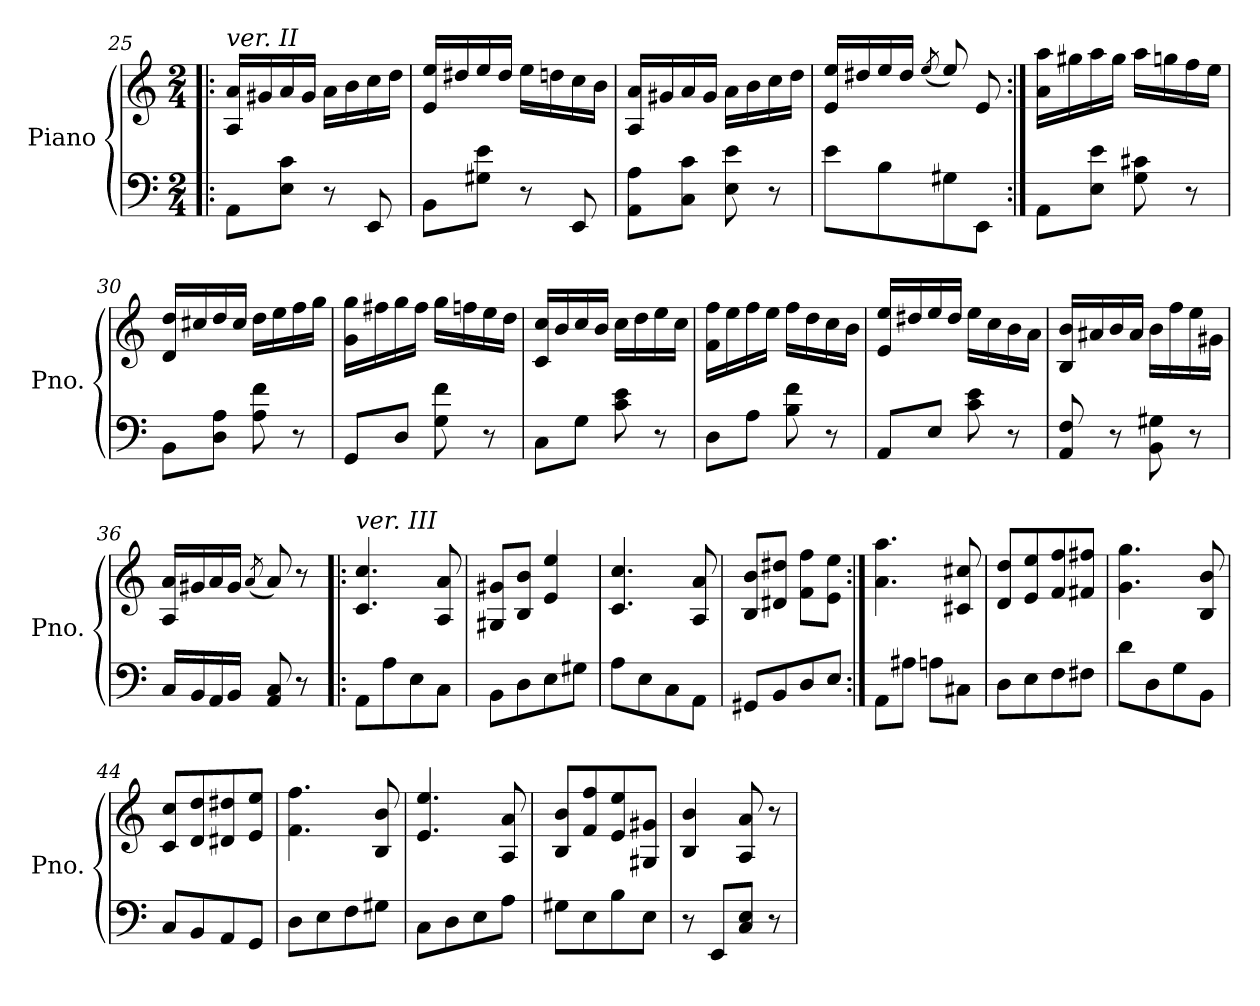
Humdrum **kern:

**kern	**kern
*part1	*part1
*staff2	*staff1
*I"Piano	*
*I'Pno.	*
*clefF4	*clefG2
*k[]	*k[]
*M2/4	*M2/4
=25!|:	=25!|:
!	!LO:TX:a:i:t=ver. II
8AA\L	16A/ 16a/LL
.	16g#X/
8E\ 8c\J	16a/
.	16g#/JJ
8r	16a\LL
.	16b\
8EE/	16cc\
.	16dd\JJ
!!LO:PB:g=z
=26	=26
8BB\L	16e/ 16ee/LL
.	16dd#X/
8G#X\ 8e\J	16ee/
.	16dd#/JJ
8r	16ee\LL
.	16ddn\
8EE/	16cc\
.	16b\JJ
=27	=27
8AA\ 8A\L	16A/ 16a/LL
.	16g#X/
8C\ 8c\J	16a/
.	16g#/JJ
8E\ 8e\	16a\LL
.	16b\
8r	16cc\
.	16dd\JJ
=28	=28
8e\L	16e/ 16ee/LL
.	16dd#X/
8B\	16ee/
.	16dd#/JJ
.	(8qee/
8G#X\	8ee/)
8EE\J	8e/
=29:|!	=29:|!
8AA\L	16a\ 16aa\LL
.	16gg#X\
8E\ 8e\J	16aa\
.	16gg#\JJ
8G\ 8c#X\	16aa\LL
.	16ggn\
8r	16ff\
.	16ee\JJ
!!LO:LB:g=z
=30	=30
8BB\L	16d/ 16dd/LL
.	16cc#X/
8D\ 8A\J	16dd/
.	16cc#/JJ
8A\ 8f\	16dd\LL
.	16ee\
8r	16ff\
.	16gg\JJ
=31	=31
8GG/L	16g\ 16gg\LL
.	16ff#X\
8D/J	16gg\
.	16ff#\JJ
8G\ 8f\	16gg\LL
.	16ffn\
8r	16ee\
.	16dd\JJ
=32	=32
8C\L	16c/ 16cc/LL
.	16b/
8G\J	16cc/
.	16b/JJ
8c\ 8e\	16cc\LL
.	16dd\
8r	16ee\
.	16cc\JJ
=33	=33
8D\L	16f\ 16ff\LL
.	16ee\
8A\J	16ff\
.	16ee\JJ
8B\ 8f\	16ff\LL
.	16dd\
8r	16cc\
.	16b\JJ
=34	=34
8AA/L	16e/ 16ee/LL
.	16dd#X/
8E/J	16ee/
.	16dd#/JJ
8c\ 8e\	16ee\LL
.	16cc\
8r	16b\
.	16a\JJ
!!LO:LB:g=z
=35	=35
8AA/ 8F/	16B/ 16b/LL
.	16a#X/
8r	16b/
.	16a#/JJ
8BB\ 8G#X\	16b\LL
.	16ff\
8r	16ee\
.	16g#X\JJ
=36	=36
16C/LL	16A/ 16a/LL
16BB/	16g#X/
16AA/	16a/
16BB/JJ	16g#/JJ
.	(8qa/
8AA/ 8C/	8a/)
8r	8r
=37!|:	=37!|:
!	!LO:TX:a:i:t=ver. III
8AA\L	4.c/ 4.cc/
8A\	.
8E\	.
8C\J	8A/ 8a/
=38	=38
8BB\L	8G#X/ 8g#X/L
8D\	8B/ 8b/J
8E\	4e/ 4ee/
8G#X\J	.
=39	=39
8A\L	4.c/ 4.cc/
8E\	.
8C\	.
8AA\J	8A/ 8a/
=40	=40
8GG#X/L	8B/ 8b/L
8BB/	8d#X/ 8dd#X/J
8D/	8f\ 8ff\L
8E/J	8e\ 8ee\J
!!LO:LB:g=z
=41:|!	=41:|!
8AA\L	4.a\ 4.aa\
8A#X\J	.
8An\L	.
8C#X\J	8c#X/ 8cc#X/
=42	=42
8D\L	8d/ 8dd/L
8E\	8e/ 8ee/
8F\	8f/ 8ff/
8F#X\J	8f#X/ 8ff#X/J
=43	=43
8d\L	4.g\ 4.gg\
8D\	.
8G\	.
8BB\J	8B/ 8b/
=44	=44
8C/L	8c/ 8cc/L
8BB/	8d/ 8dd/
8AA/	8d#X/ 8dd#X/
8GG/J	8e/ 8ee/J
=45	=45
8D\L	4.f\ 4.ff\
8E\	.
8F\	.
8G#X\J	8B/ 8b/
=46	=46
8C\L	4.e/ 4.ee/
8D\	.
8E\	.
8A\J	8A/ 8a/
=47	=47
8G#X\L	8B/ 8b/L
8E\	8f/ 8ff/
8B\	8e/ 8ee/
8E\J	8G#X/ 8g#X/J
!!LO:LB:g=z
=48	=48
8r	4B/ 4b/
8EE/L	.
8C/ 8E/J	8A/ 8a/
8r	8r
=	=
*-	*-
